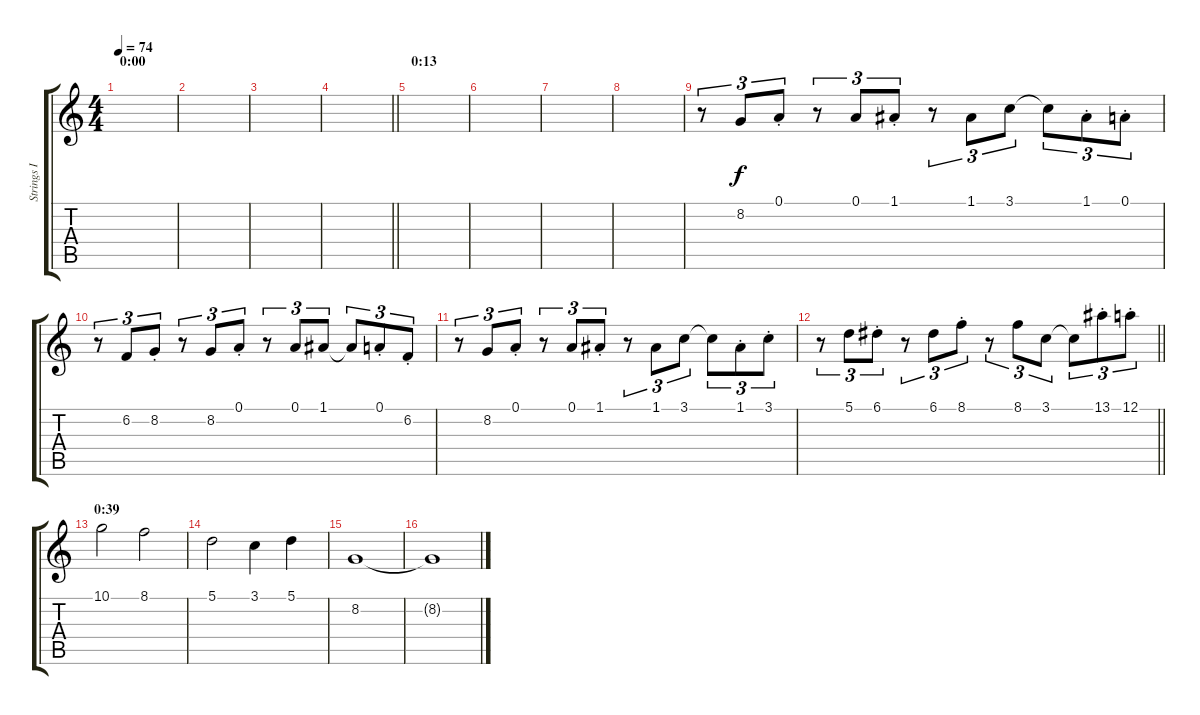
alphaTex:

\track ("Strings I" "Strings I") {instrument stringensemble1}
\staff {score tabs}
\tuning (A4 B3 G3 D3 A2 E2) {hide}
\ts (4 4)
\section ("" "0:00 ")
\tempo 74
\clef g2
\ks c
|
|
|
\barLineRight lightlight
|
\section ("" "0:13 ")
|
|
|
|
r.8{tu (3 2)} 8.2.8{tu (3 2)} 0.1{st}.8{tu (3 2)} r.8{tu (3 2)} 0.1.8{tu (3 2)} 1.1{st}.8{tu (3 2)} r.8{tu (3 2)} 1.1.8{tu (3 2)} 3.1.8{tu (3 2)} 3.1{t}.8{tu (3 2)} 1.1{st}.8{tu (3 2)} 0.1{st}.8{tu (3 2)} |
r.8{tu (3 2)} 6.2.8{tu (3 2)} 8.2{st}.8{tu (3 2)} r.8{tu (3 2)} 8.2.8{tu (3 2)} 0.1{st}.8{tu (3 2)} r.8{tu (3 2)} 0.1.8{tu (3 2)} 1.1.8{tu (3 2)} 1.1{t}.8{tu (3 2)} 0.1{st}.8{tu (3 2)} 6.2{st}.8{tu (3 2)} |
r.8{tu (3 2)} 8.2.8{tu (3 2)} 0.1{st}.8{tu (3 2)} r.8{tu (3 2)} 0.1.8{tu (3 2)} 1.1{st}.8{tu (3 2)} r.8{tu (3 2)} 1.1.8{tu (3 2)} 3.1.8{tu (3 2)} 3.1{t}.8{tu (3 2)} 1.1{st}.8{tu (3 2)} 3.1{st}.8{tu (3 2)} |
\barLineRight lightlight
r.8{tu (3 2)} 5.1.8{tu (3 2)} 6.1{st}.8{tu (3 2)} r.8{tu (3 2)} 6.1.8{tu (3 2)} 8.1{st}.8{tu (3 2)} r.8{tu (3 2)} 8.1.8{tu (3 2)} 3.1.8{tu (3 2)} 3.1{t}.8{tu (3 2)} 13.1{st}.8{tu (3 2)} 12.1{st}.8{tu (3 2)} |
\section ("" "0:39")
10.1.2{volume 13} 8.1.2 |
5.1.2 3.1.4 5.1.4 |
8.2.1{volume 0} |
8.2{t}.1
